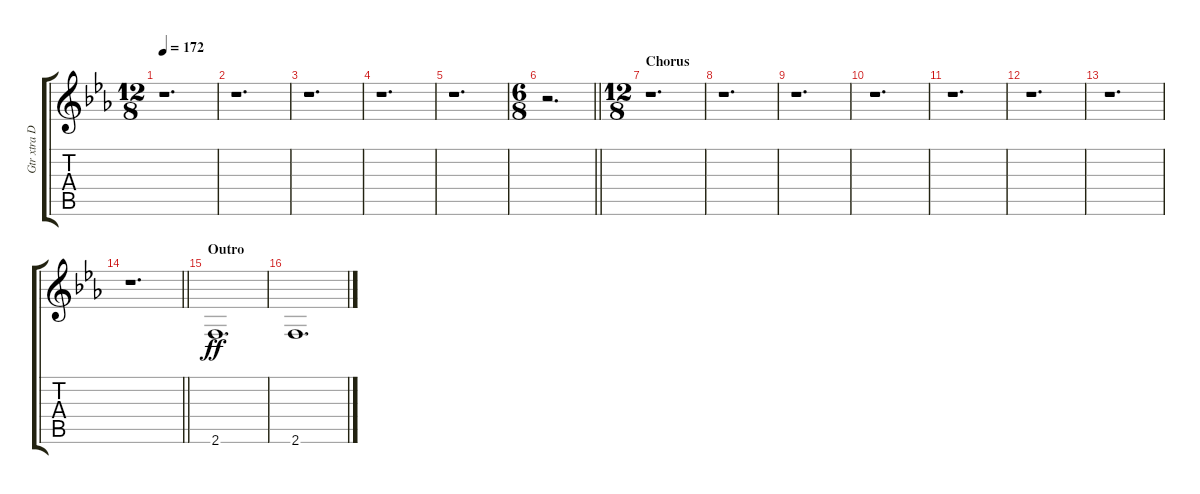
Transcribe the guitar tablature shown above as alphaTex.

\track ("Gtr xtra Drop D#" "Gtr xtra D") {instrument overdrivenguitar}
\staff {score tabs}
\tuning (E4 B3 G3 D3 A2 Eb2) {hide}
\ts (12 8)
\tempo 172
\clef g2
\ks cminor
r.1{d dy f} |
r.1{d} |
r.1{d} |
r.1{d} |
r.1{d} |
\ts (6 8)
\barLineRight lightlight
r.2{d} |
\ts (12 8)
\section ("" "Chorus")
r.1{d} |
r.1{d} |
r.1{d} |
r.1{d} |
r.1{d} |
r.1{d} |
r.1{d} |
\barLineRight lightlight
r.1{d} |
\section ("" "Outro")
2.6.1{d dy ff} |
2.6.1{d}
